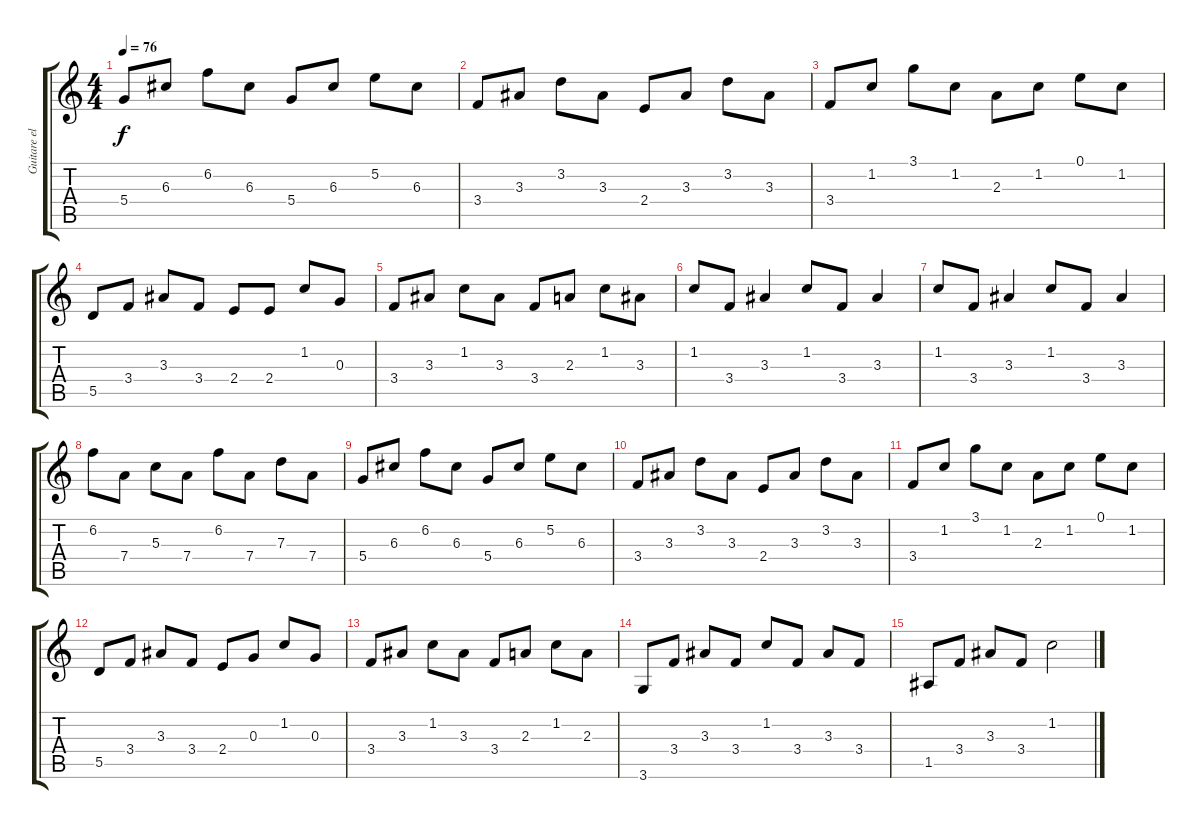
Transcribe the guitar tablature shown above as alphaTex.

\track ("Guitare elec" "Guitare el") {instrument electricguitarclean}
\staff {score tabs}
\tuning (E4 B3 G3 D3 A2 E2) {hide}
\ts (4 4)
\tempo 76
\clef g2
\ks c
5.4.8{dy f} 6.3.8 6.2.8 6.3.8 5.4.8 6.3.8 5.2.8 6.3.8 |
3.4.8 3.3.8 3.2.8 3.3.8 2.4.8 3.3.8 3.2.8 3.3.8 |
3.4.8 1.2.8 3.1.8 1.2.8 2.3.8 1.2.8 0.1.8 1.2.8 |
5.5.8 3.4.8 3.3.8 3.4.8 2.4.8 2.4.8 1.2.8 0.3.8 |
3.4.8 3.3.8 1.2.8 3.3.8 3.4.8 2.3.8 1.2.8 3.3.8 |
1.2.8 3.4.8 3.3.4 1.2.8 3.4.8 3.3.4 |
1.2.8 3.4.8 3.3.4 1.2.8 3.4.8 3.3.4 |
6.2.8 7.4.8 5.3.8 7.4.8 6.2.8 7.4.8 7.3.8 7.4.8 |
5.4.8 6.3.8 6.2.8 6.3.8 5.4.8 6.3.8 5.2.8 6.3.8 |
3.4.8 3.3.8 3.2.8 3.3.8 2.4.8 3.3.8 3.2.8 3.3.8 |
3.4.8 1.2.8 3.1.8 1.2.8 2.3.8 1.2.8 0.1.8 1.2.8 |
5.5.8 3.4.8 3.3.8 3.4.8 2.4.8 0.3.8 1.2.8 0.3.8 |
3.4.8 3.3.8 1.2.8 3.3.8 3.4.8 2.3.8 1.2.8 2.3.8 |
3.6.8 3.4.8 3.3.8 3.4.8 1.2.8 3.4.8 3.3.8 3.4.8 |
1.5.8 3.4.8 3.3.8 3.4.8 1.2.2
